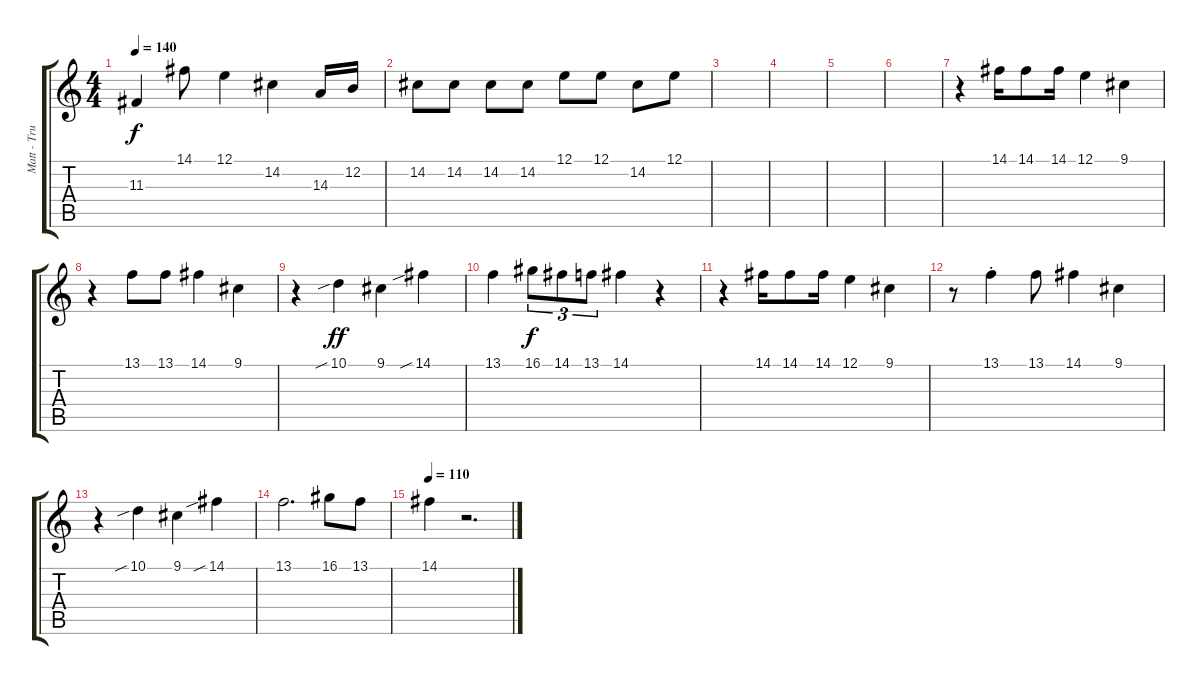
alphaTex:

\track ("Matt - Trumpet" "Matt - Tru") {instrument trumpet}
\staff {score tabs}
\tuning (E4 B3 G3 D3 A2 E2) {hide}
\ts (4 4)
\tempo 140
\clef g2
\ks c
11.3.4{dy f} 14.1.8 12.1.4 14.2.4 14.3.16 12.2.16 |
14.2.8 14.2.8 14.2.8 14.2.8 12.1.8 12.1.8 14.2.8 12.1.8 |
|
|
|
|
r.4 14.1.16 14.1.8 14.1.16 12.1.4 9.1.4 |
r.4 13.1.8 13.1.8 14.1.4 9.1.4 |
r.4 10.1{sib}.4{dy ff} 9.1.4 14.1{sib}.4 |
13.1.4 16.1.8{tu (3 2) dy f} 14.1.8{tu (3 2)} 13.1.8{tu (3 2)} 14.1.4 r.4 |
r.4 14.1.16 14.1.8 14.1.16 12.1.4 9.1.4 |
r.8 13.1{st}.4 13.1.8 14.1.4 9.1.4 |
r.4 10.1{sib}.4 9.1.4 14.1{sib}.4 |
13.1.2{d} 16.1.8 13.1.8 |
\tempo 110
14.1.4 r.2{d}
